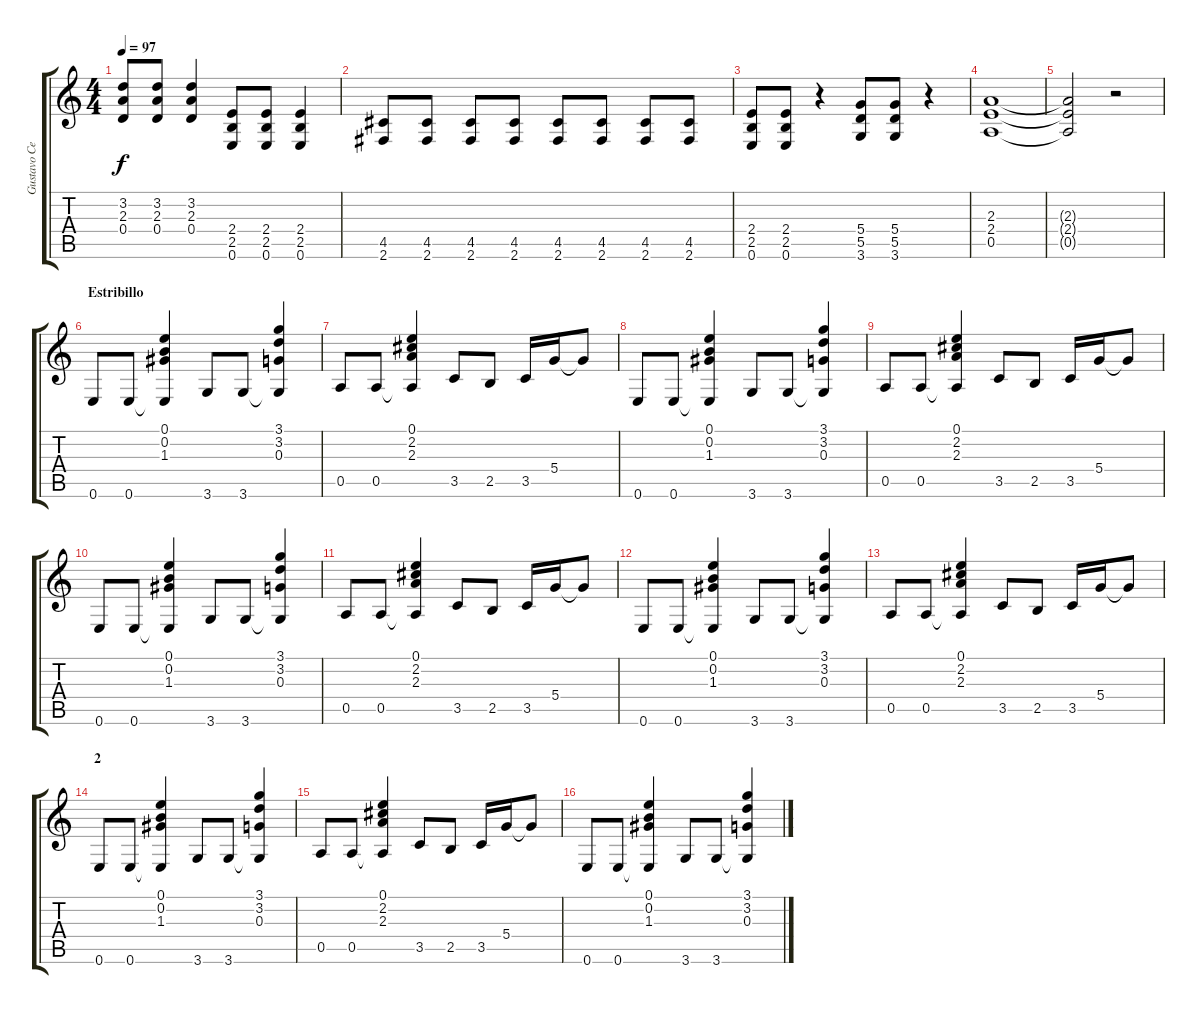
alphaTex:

\track ("Gustavo Cerati" "Gustavo Ce") {instrument overdrivenguitar}
\staff {score tabs}
\tuning (E4 B3 G3 D3 A2 E2) {hide}
\ts (4 4)
\tempo 97
\clef g2
\ks c
(3.2 2.3 0.4).8{dy f instrument overdrivenguitar} (3.2 2.3 0.4).8 (3.2 2.3 0.4).4 (2.4 2.5 0.6).8 (2.4 2.5 0.6).8 (2.4 2.5 0.6).4 |
(4.5 2.6).8{instrument electricguitarmuted} (4.5 2.6).8 (4.5 2.6).8 (4.5 2.6).8 (4.5 2.6).8 (4.5 2.6).8 (4.5 2.6).8 (4.5 2.6).8 |
(2.4 2.5 0.6).8{instrument overdrivenguitar} (2.4 2.5 0.6).8 r.4 (5.4 5.5 3.6).8 (5.4 5.5 3.6).8 r.4 |
(2.3 2.4 0.5).1 |
(2.3{t} 2.4{t} 0.5{t}).2 r.2 |
\section ("" "Estribillo")
0.6.8 0.6.8 (0.1 0.2 1.3 0.6{t}).4 3.6.8 3.6.8 (3.1 3.2 0.3 3.6{t}).4 |
0.5.8 0.5.8 (0.1 2.2 2.3 0.5{t}).4 3.5.8 2.5.8 3.5.16 5.4.16 5.4{t}.8 |
0.6.8 0.6.8 (0.1 0.2 1.3 0.6{t}).4 3.6.8 3.6.8 (3.1 3.2 0.3 3.6{t}).4 |
0.5.8 0.5.8 (0.1 2.2 2.3 0.5{t}).4 3.5.8 2.5.8 3.5.16 5.4.16 5.4{t}.8 |
0.6.8 0.6.8 (0.1 0.2 1.3 0.6{t}).4 3.6.8 3.6.8 (3.1 3.2 0.3 3.6{t}).4 |
0.5.8 0.5.8 (0.1 2.2 2.3 0.5{t}).4 3.5.8 2.5.8 3.5.16 5.4.16 5.4{t}.8 |
0.6.8 0.6.8 (0.1 0.2 1.3 0.6{t}).4 3.6.8 3.6.8 (3.1 3.2 0.3 3.6{t}).4 |
0.5.8 0.5.8 (0.1 2.2 2.3 0.5{t}).4 3.5.8 2.5.8 3.5.16 5.4.16 5.4{t}.8 |
\section ("" "2")
0.6.8 0.6.8 (0.1 0.2 1.3 0.6{t}).4 3.6.8 3.6.8 (3.1 3.2 0.3 3.6{t}).4 |
0.5.8 0.5.8 (0.1 2.2 2.3 0.5{t}).4 3.5.8 2.5.8 3.5.16 5.4.16 5.4{t}.8 |
0.6.8 0.6.8 (0.1 0.2 1.3 0.6{t}).4 3.6.8 3.6.8 (3.1 3.2 0.3 3.6{t}).4
